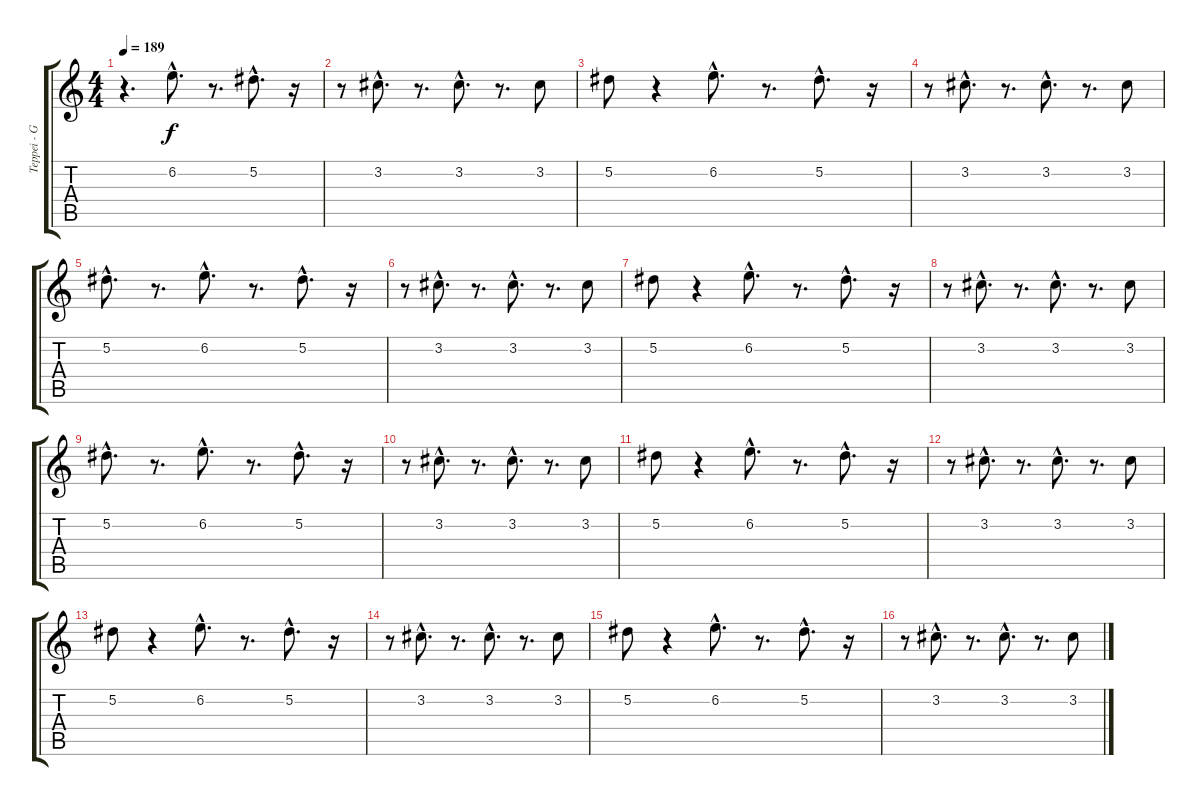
\track ("Teppei - Guitar" "Teppei - G") {instrument distortionguitar}
\staff {score tabs}
\tuning (Eb4 Bb3 Gb3 Db3 Ab2 Db2) {hide}
\ts (4 4)
\tempo 189
\clef g2
\ks c
r.4{d dy f} 6.2{hac}.8{d} r.8{d} 5.2{hac}.8{d} r.16 |
r.8 3.2{hac}.8{d} r.8{d} 3.2{hac}.8{d} r.8{d} 3.2.8 |
5.2.8 r.4 6.2{hac}.8{d} r.8{d} 5.2{hac}.8{d} r.16 |
r.8 3.2{hac}.8{d} r.8{d} 3.2{hac}.8{d} r.8{d} 3.2.8 |
5.2{hac}.8{d} r.8{d} 6.2{hac}.8{d} r.8{d} 5.2{hac}.8{d} r.16 |
r.8 3.2{hac}.8{d} r.8{d} 3.2{hac}.8{d} r.8{d} 3.2.8 |
5.2.8 r.4 6.2{hac}.8{d} r.8{d} 5.2{hac}.8{d} r.16 |
r.8 3.2{hac}.8{d} r.8{d} 3.2{hac}.8{d} r.8{d} 3.2.8 |
5.2{hac}.8{d} r.8{d} 6.2{hac}.8{d} r.8{d} 5.2{hac}.8{d} r.16 |
r.8 3.2{hac}.8{d} r.8{d} 3.2{hac}.8{d} r.8{d} 3.2.8 |
5.2.8 r.4 6.2{hac}.8{d} r.8{d} 5.2{hac}.8{d} r.16 |
r.8 3.2{hac}.8{d} r.8{d} 3.2{hac}.8{d} r.8{d} 3.2.8 |
5.2.8 r.4 6.2{hac}.8{d} r.8{d} 5.2{hac}.8{d} r.16 |
r.8 3.2{hac}.8{d} r.8{d} 3.2{hac}.8{d} r.8{d} 3.2.8 |
5.2.8 r.4 6.2{hac}.8{d} r.8{d} 5.2{hac}.8{d} r.16 |
r.8 3.2{hac}.8{d} r.8{d} 3.2{hac}.8{d} r.8{d} 3.2.8
